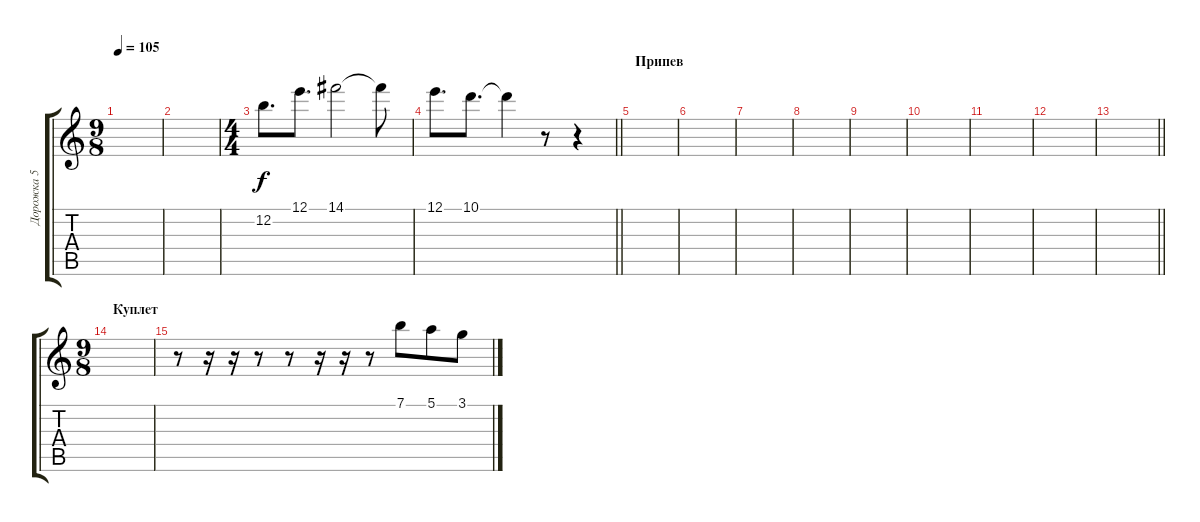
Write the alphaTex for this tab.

\track ("Дорожка 5" "Дорожка 5") {instrument distortionguitar}
\staff {score tabs}
\tuning (E4 B3 G3 D3 A2 E2) {hide}
\ts (9 8)
\tempo 105
\clef g2
\ks c
|
|
\ts (4 4)
12.2.8{d} 12.1.8{d} 14.1.2 14.1{t}.8 |
\barLineRight lightlight
12.1.8{d} 10.1.8{d} 10.1{t}.4 r.8 r.4 |
\section ("" "Припев")
|
|
|
|
|
|
|
|
\barLineRight lightlight
|
\ts (9 8)
\section ("" "Куплет")
|
r.8 r.16 r.16 r.8 r.8 r.16 r.16 r.8 7.1.8 5.1.8 3.1.8
